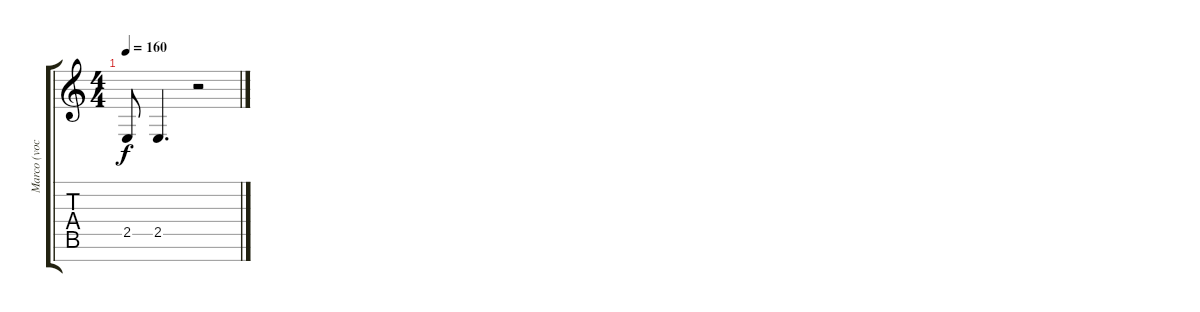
\track ("Marco (vocals)" "Marco (voc") {instrument synthvoice}
\staff {score tabs}
\tuning (B4 E4 B3 G3 D3 A2 C2) {hide}
\ts (4 4)
\tempo 160
\clef g2
\ks c
2.5{t}.8{dy f} 2.5.4{d} r.2
